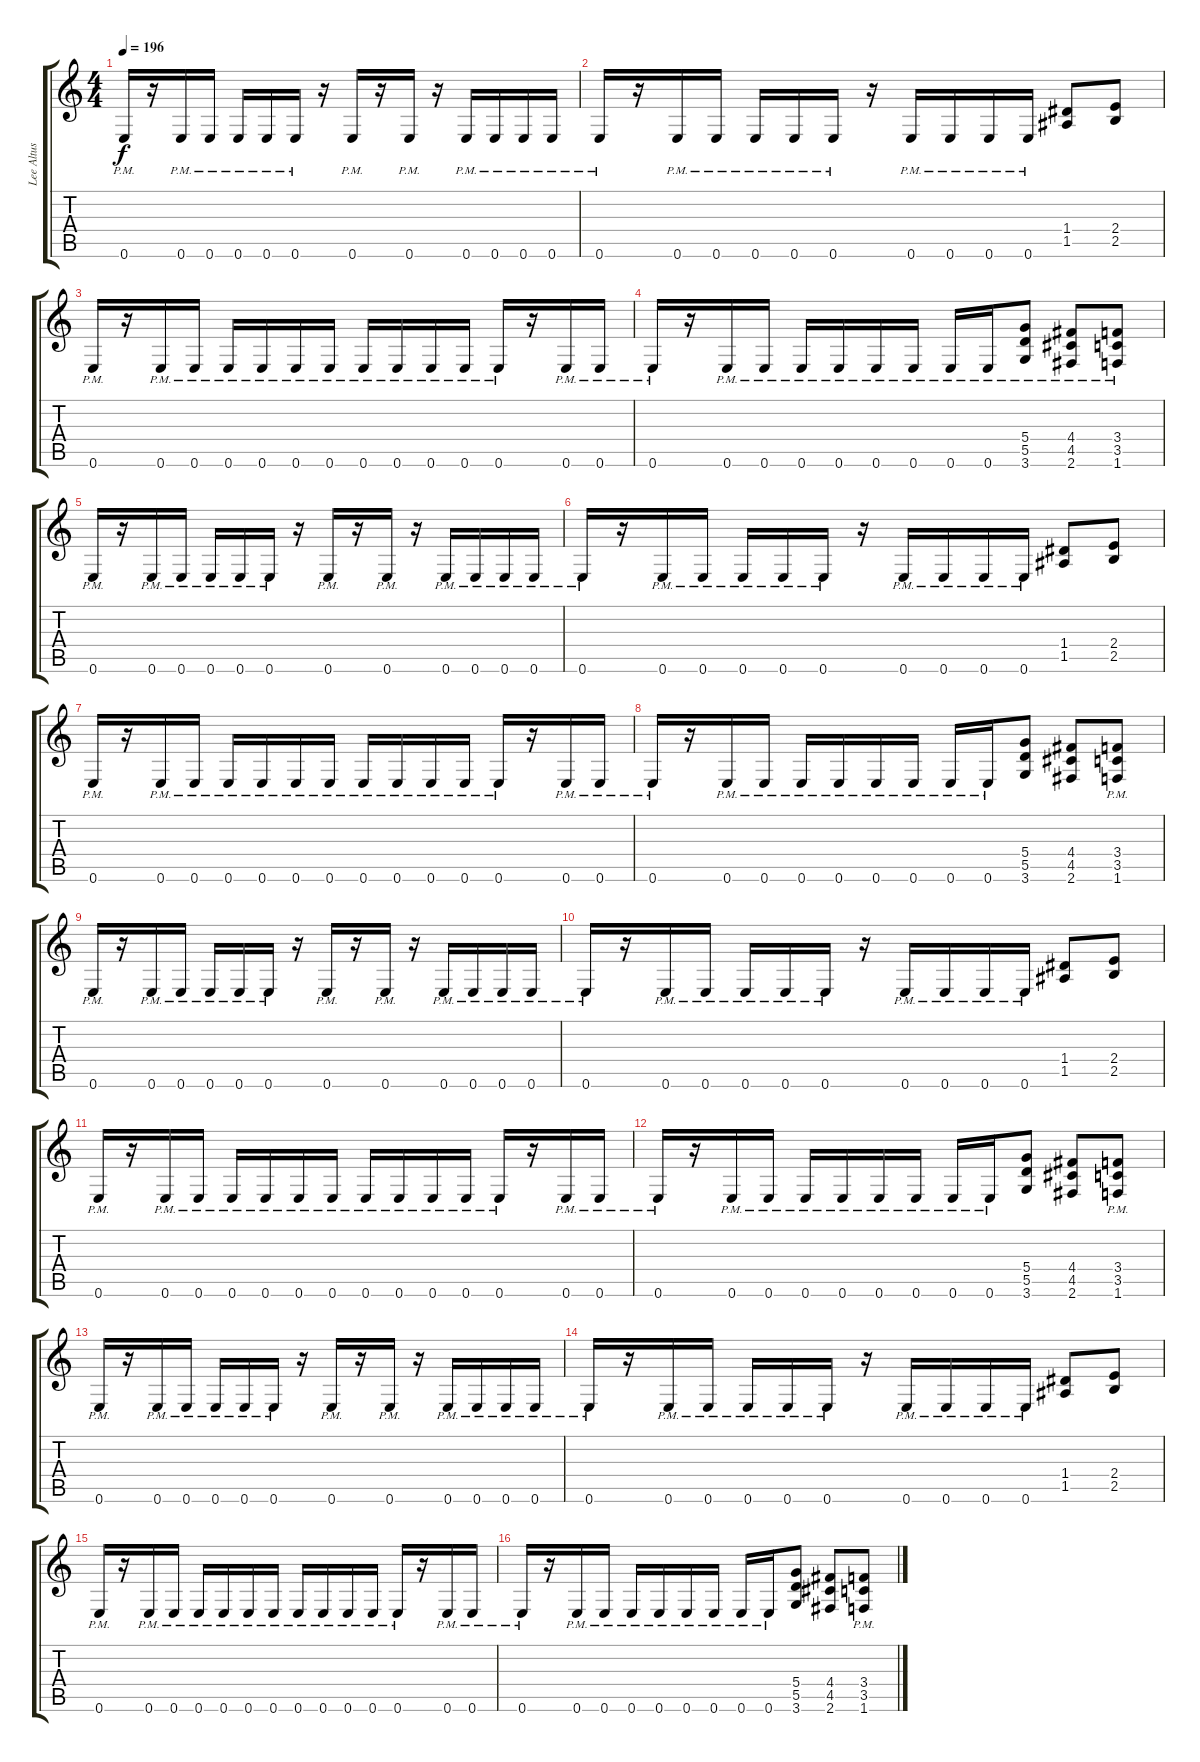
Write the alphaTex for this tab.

\track ("Lee Altus" "Lee Altus") {instrument distortionguitar}
\staff {score tabs}
\tuning (E4 B3 G3 D3 A2 E2) {hide}
\ts (4 4)
\tempo 196
\clef g2
\ks c
0.6{pm}.16{dy f} r.16 0.6{pm}.16 0.6{pm}.16 0.6{pm}.16 0.6{pm}.16 0.6{pm}.16 r.16 0.6{pm}.16 r.16 0.6{pm}.16 r.16 0.6{pm}.16 0.6{pm}.16 0.6{pm}.16 0.6{pm}.16 |
0.6{pm}.16 r.16 0.6{pm}.16 0.6{pm}.16 0.6{pm}.16 0.6{pm}.16 0.6{pm}.16 r.16 0.6{pm}.16 0.6{pm}.16 0.6{pm}.16 0.6{pm}.16 (1.4 1.5).8 (2.4 2.5).8 |
0.6{pm}.16 r.16 0.6{pm}.16 0.6{pm}.16 0.6{pm}.16 0.6{pm}.16 0.6{pm}.16 0.6{pm}.16 0.6{pm}.16 0.6{pm}.16 0.6{pm}.16 0.6{pm}.16 0.6{pm}.16 r.16 0.6{pm}.16 0.6{pm}.16 |
0.6{pm}.16 r.16 0.6{pm}.16 0.6{pm}.16 0.6{pm}.16 0.6{pm}.16 0.6{pm}.16 0.6{pm}.16 0.6{pm}.16 0.6{pm}.16 (5.4{pm} 5.5{pm} 3.6{pm}).8 (4.4{pm} 4.5{pm} 2.6{pm}).8 (3.4{pm} 3.5{pm} 1.6{pm}).8 |
0.6{pm}.16 r.16 0.6{pm}.16 0.6{pm}.16 0.6{pm}.16 0.6{pm}.16 0.6{pm}.16 r.16 0.6{pm}.16 r.16 0.6{pm}.16 r.16 0.6{pm}.16 0.6{pm}.16 0.6{pm}.16 0.6{pm}.16 |
0.6{pm}.16 r.16 0.6{pm}.16 0.6{pm}.16 0.6{pm}.16 0.6{pm}.16 0.6{pm}.16 r.16 0.6{pm}.16 0.6{pm}.16 0.6{pm}.16 0.6{pm}.16 (1.4 1.5).8 (2.4 2.5).8 |
0.6{pm}.16 r.16 0.6{pm}.16 0.6{pm}.16 0.6{pm}.16 0.6{pm}.16 0.6{pm}.16 0.6{pm}.16 0.6{pm}.16 0.6{pm}.16 0.6{pm}.16 0.6{pm}.16 0.6{pm}.16 r.16 0.6{pm}.16 0.6{pm}.16 |
0.6{pm}.16 r.16 0.6{pm}.16 0.6{pm}.16 0.6{pm}.16 0.6{pm}.16 0.6{pm}.16 0.6{pm}.16 0.6{pm}.16 0.6{pm}.16 (5.4 5.5 3.6).8 (4.4 4.5 2.6).8 (3.4{pm} 3.5{pm} 1.6{pm}).8 |
0.6{pm}.16 r.16 0.6{pm}.16 0.6{pm}.16 0.6{pm}.16 0.6{pm}.16 0.6{pm}.16 r.16 0.6{pm}.16 r.16 0.6{pm}.16 r.16 0.6{pm}.16 0.6{pm}.16 0.6{pm}.16 0.6{pm}.16 |
0.6{pm}.16 r.16 0.6{pm}.16 0.6{pm}.16 0.6{pm}.16 0.6{pm}.16 0.6{pm}.16 r.16 0.6{pm}.16 0.6{pm}.16 0.6{pm}.16 0.6{pm}.16 (1.4 1.5).8 (2.4 2.5).8 |
0.6{pm}.16 r.16 0.6{pm}.16 0.6{pm}.16 0.6{pm}.16 0.6{pm}.16 0.6{pm}.16 0.6{pm}.16 0.6{pm}.16 0.6{pm}.16 0.6{pm}.16 0.6{pm}.16 0.6{pm}.16 r.16 0.6{pm}.16 0.6{pm}.16 |
0.6{pm}.16 r.16 0.6{pm}.16 0.6{pm}.16 0.6{pm}.16 0.6{pm}.16 0.6{pm}.16 0.6{pm}.16 0.6{pm}.16 0.6{pm}.16 (5.4 5.5 3.6).8 (4.4 4.5 2.6).8 (3.4{pm} 3.5{pm} 1.6{pm}).8 |
0.6{pm}.16 r.16 0.6{pm}.16 0.6{pm}.16 0.6{pm}.16 0.6{pm}.16 0.6{pm}.16 r.16 0.6{pm}.16 r.16 0.6{pm}.16 r.16 0.6{pm}.16 0.6{pm}.16 0.6{pm}.16 0.6{pm}.16 |
0.6{pm}.16 r.16 0.6{pm}.16 0.6{pm}.16 0.6{pm}.16 0.6{pm}.16 0.6{pm}.16 r.16 0.6{pm}.16 0.6{pm}.16 0.6{pm}.16 0.6{pm}.16 (1.4 1.5).8 (2.4 2.5).8 |
0.6{pm}.16 r.16 0.6{pm}.16 0.6{pm}.16 0.6{pm}.16 0.6{pm}.16 0.6{pm}.16 0.6{pm}.16 0.6{pm}.16 0.6{pm}.16 0.6{pm}.16 0.6{pm}.16 0.6{pm}.16 r.16 0.6{pm}.16 0.6{pm}.16 |
0.6{pm}.16 r.16 0.6{pm}.16 0.6{pm}.16 0.6{pm}.16 0.6{pm}.16 0.6{pm}.16 0.6{pm}.16 0.6{pm}.16 0.6{pm}.16 (5.4 5.5 3.6).8 (4.4 4.5 2.6).8 (3.4{pm} 3.5{pm} 1.6{pm}).8
